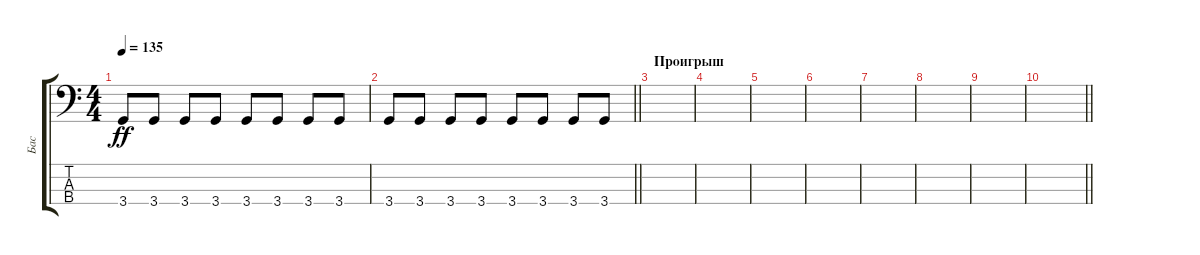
\track ("Бас" "Бас") {instrument electricbassfinger}
\staff {score tabs}
\tuning (G2 D2 A1 E1) {hide}
\ts (4 4)
\tempo 135
\clef f4
\ks c
3.4.8{dy ff} 3.4.8 3.4.8 3.4.8 3.4.8 3.4.8 3.4.8 3.4.8 |
\barLineRight lightlight
3.4.8 3.4.8 3.4.8 3.4.8 3.4.8 3.4.8 3.4.8 3.4.8 |
\section ("" "Проигрыш")
|
|
|
|
|
|
|
\barLineRight lightlight
